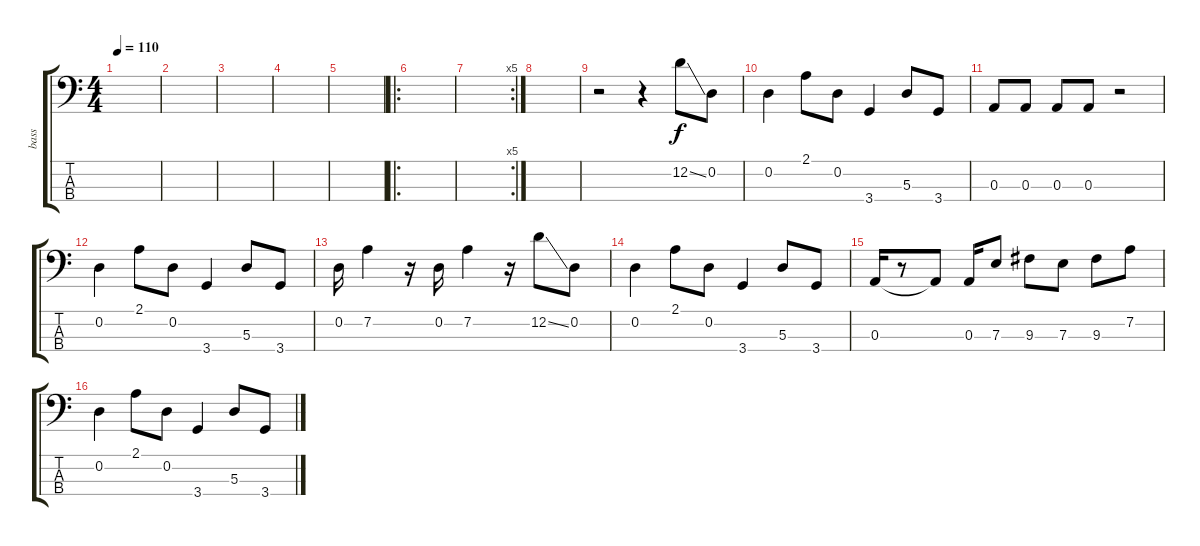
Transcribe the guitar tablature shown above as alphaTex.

\track ("bass" "bass") {instrument electricbassfinger}
\staff {score tabs}
\tuning (G2 D2 A1 E1) {hide}
\ts (4 4)
\tempo 110
\clef f4
\ks c
|
|
|
|
|
\ro
|
\rc 5
|
|
r.2 r.4 12.2{ss}.8 0.2.8 |
0.2.4 2.1.8 0.2.8 3.4.4 5.3.8 3.4.8 |
0.3.8 0.3.8 0.3.8 0.3.8 r.2 |
0.2.4 2.1.8 0.2.8 3.4.4 5.3.8 3.4.8 |
0.2.16 7.2.4 r.16 0.2.16 7.2.4 r.16 12.2{ss}.8 0.2.8 |
0.2.4 2.1.8 0.2.8 3.4.4 5.3.8 3.4.8 |
0.3.16 r.8 0.3{t}.8 0.3.16 7.3.8 9.3.8 7.3.8 9.3.8 7.2.8 |
0.2.4 2.1.8 0.2.8 3.4.4 5.3.8 3.4.8
